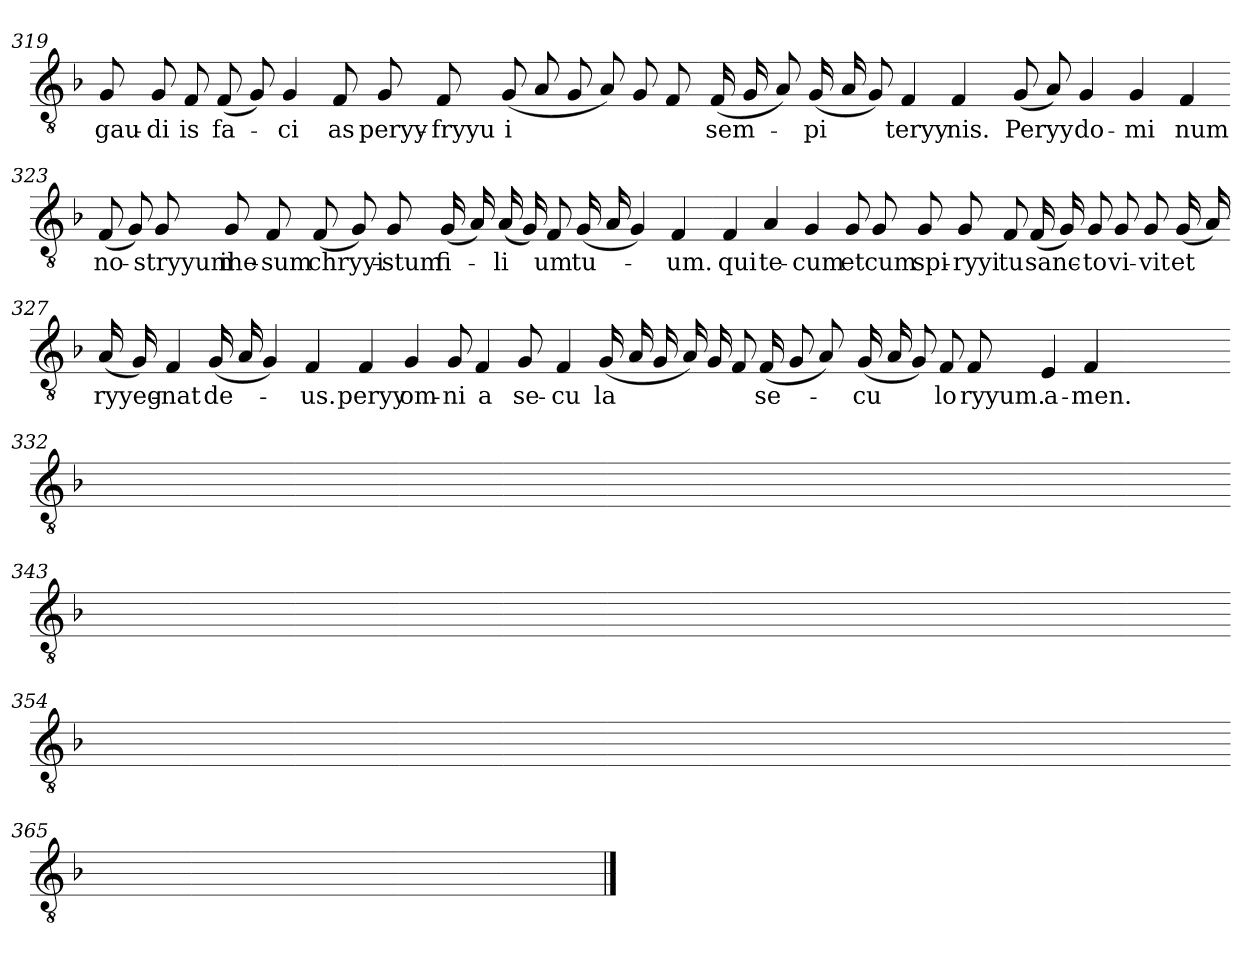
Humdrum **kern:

**kern	**text
*part1	*part1
*staff1	*staff1
*clefGv2	*
*k[b-]	*
=319	=319
8G	gau-
8G	di
8F	-is
(8F	fa-
8G)	.
4G	ci
8F	-as
=320-	=320-
8G	peryy-
8F	fryyu
(8G	-i
8A	.
8G	.
8A)	.
8G	.
8F	.
=321-	=321-
(16F	sem-
16G	.
8A)	.
(16G	pi
16A	.
8G)	.
4F	teryy
4F	-nis.
=322-	=322-
(8G	Peryy
8A)	.
4G	do-
4G	mi
4F	-num
=323-	=323-
(8F	no-
8G)	.
8G	-stryyum
8G	ihe-
8F	-sum
(8F	chryyi-
8G)	.
8G	-stum
=324-	=324-
(16G	fi-
16A)	.
(16A	li
16G)	.
8F	-um
(16G	tu-
16A	.
4G)	.
4F	-um.
=325-	=325-
4F	qui
4A	te-
4G	-cum
8G	et
8G	cum
=326-	=326-
8G	spi-
8G	ryyi
8F	-tu
(16F	sanc-
16G)	.
8G	-to
8G	vi-
8G	-vit
(16G	et
16A)	.
=327-	=327-
(16A	ryyeg-
16G)	.
4F	-nat
(16G	de-
16A	.
4G)	.
4F	-us.
=328-	=328-
4F	peryy
4G	om-
8G	ni
4F	-a
8G	se-
=329-	=329-
4F	cu
(16G	-la
16A	.
16G	.
16A)	.
16G	.
8F	.
(16F	se-
8G	.
8A)	.
=330-	=330-
(16G	cu
16A	.
8G)	.
8F	lo
8F	-ryyum.
4E	a-
4F	-men.
=331-	=331-
1ryy	.
=332-	=332-
1ryy	.
=333-	=333-
1ryy	.
=334-	=334-
1ryy	.
=335-	=335-
1ryy	.
=336-	=336-
1ryy	.
=337-	=337-
1ryy	.
=338-	=338-
1ryy	.
=339-	=339-
1ryy	.
=340-	=340-
1ryy	.
=341-	=341-
1ryy	.
=342-	=342-
1ryy	.
=343-	=343-
1ryy	.
=344-	=344-
1ryy	.
=345-	=345-
1ryy	.
=346-	=346-
1ryy	.
=347-	=347-
1ryy	.
=348-	=348-
1ryy	.
=349-	=349-
1ryy	.
=350-	=350-
1ryy	.
=351-	=351-
1ryy	.
=352-	=352-
1ryy	.
=353-	=353-
1ryy	.
=354-	=354-
1ryy	.
=355-	=355-
1ryy	.
=356-	=356-
1ryy	.
=357-	=357-
1ryy	.
=358-	=358-
1ryy	.
=359-	=359-
1ryy	.
=360-	=360-
1ryy	.
=361-	=361-
1ryy	.
=362-	=362-
1ryy	.
=363-	=363-
1ryy	.
=364-	=364-
1ryy	.
=365-	=365-
1ryy	.
=366-	=366-
1ryy	.
=367-	=367-
1ryy	.
=368-	=368-
1ryy	.
=369-	=369-
1ryy	.
==	==
*-	*-
